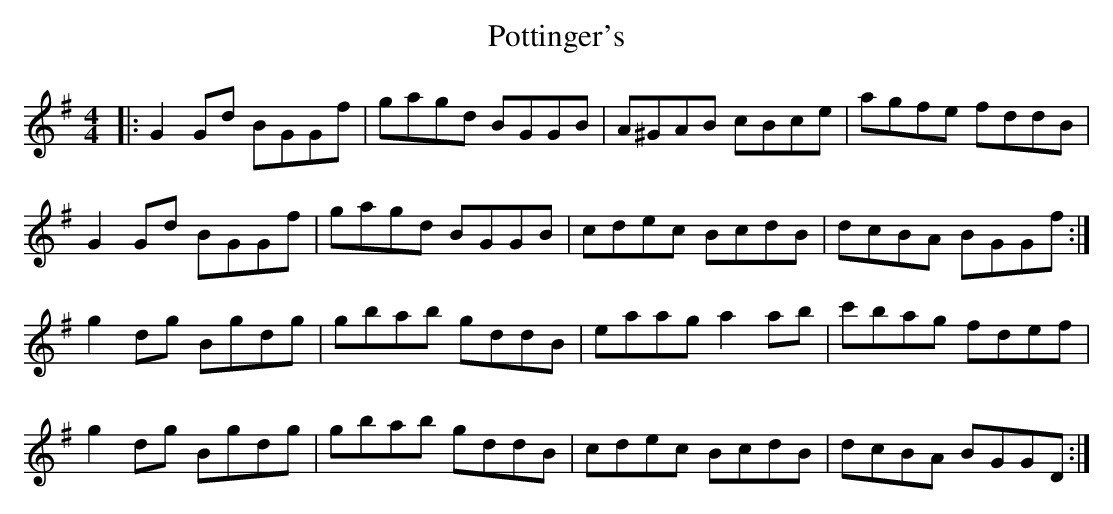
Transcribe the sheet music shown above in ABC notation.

X:1
T: Pottinger's
M: 4/4
L: 1/8
K: Gmaj
|:G2Gd BGGf|gagd BGGB|A^GAB cBce|agfe fddB|
G2Gd BGGf|gagd BGGB|cdec BcdB|dcBA BGGf:|
g2dg Bgdg|gbab gddB|eaag a2ab|c'bag fdef|
g2dg Bgdg|gbab gddB|cdec BcdB|dcBA BGGD:|
